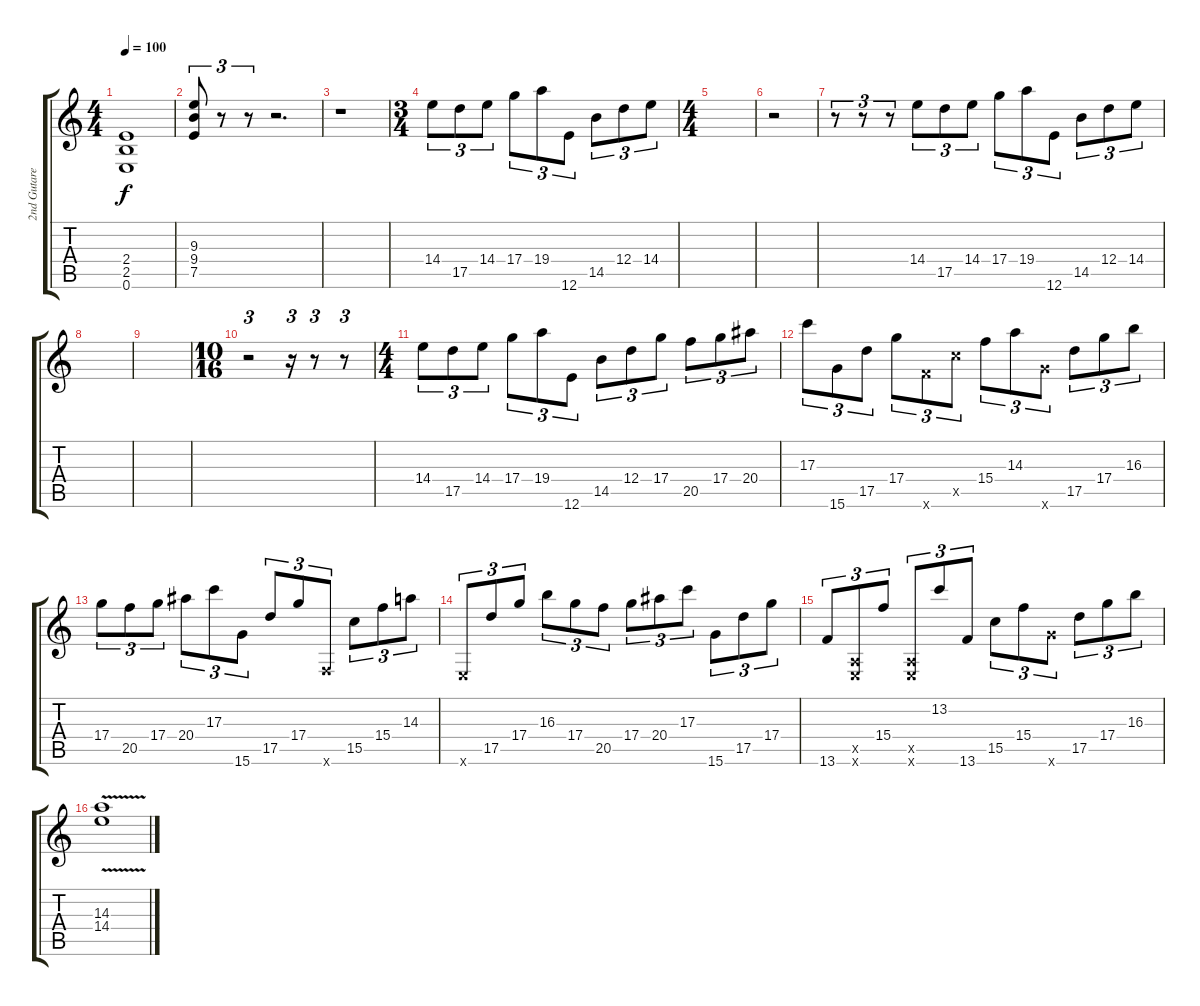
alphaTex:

\track ("2nd Gutare" "2nd Gutare") {instrument distortionguitar}
\staff {score tabs}
\tuning (E4 B3 G3 D3 A2 E2) {hide}
\ts (4 4)
\tempo 100
\clef g2
\ks c
(2.4 2.5 0.6).1{dy f} |
(9.3 9.4 7.5).8{tu (3 2)} r.8{tu (3 2)} r.8{tu (3 2)} r.2{d} |
r.1 |
\ts (3 4)
14.4.8{tu (3 2)} 17.5.8{tu (3 2)} 14.4.8{tu (3 2)} 17.4.8{tu (3 2)} 19.4.8{tu (3 2)} 12.6.8{tu (3 2)} 14.5.8{tu (3 2)} 12.4.8{tu (3 2)} 14.4.8{tu (3 2)} |
\ts (4 4)
|
r.2 |
r.8{tu (3 2)} r.8{tu (3 2)} r.8{tu (3 2)} 14.4.8{tu (3 2)} 17.5.8{tu (3 2)} 14.4.8{tu (3 2)} 17.4.8{tu (3 2)} 19.4.8{tu (3 2)} 12.6.8{tu (3 2)} 14.5.8{tu (3 2)} 12.4.8{tu (3 2)} 14.4.8{tu (3 2)} |
|
|
\ts (10 16)
r.2{tu (3 2)} r.16{tu (3 2)} r.8{tu (3 2)} r.8{tu (3 2)} |
\ts (4 4)
14.4.8{tu (3 2)} 17.5.8{tu (3 2)} 14.4.8{tu (3 2)} 17.4.8{tu (3 2)} 19.4.8{tu (3 2)} 12.6.8{tu (3 2)} 14.5.8{tu (3 2)} 12.4.8{tu (3 2)} 17.4.8{tu (3 2)} 20.5.8{tu (3 2)} 17.4.8{tu (3 2)} 20.4.8{tu (3 2)} |
17.3.8{tu (3 2)} 15.6.8{tu (3 2)} 17.5.8{tu (3 2)} 17.4.8{tu (3 2)} 13.6{x}.8{tu (3 2)} 15.5{x}.8{tu (3 2)} 15.4.8{tu (3 2)} 14.3.8{tu (3 2)} 15.6{x}.8{tu (3 2)} 17.5.8{tu (3 2)} 17.4.8{tu (3 2)} 16.3.8{tu (3 2)} |
17.4.8{tu (3 2)} 20.5.8{tu (3 2)} 17.4.8{tu (3 2)} 20.4.8{tu (3 2)} 17.3.8{tu (3 2)} 15.6.8{tu (3 2)} 17.5.8{tu (3 2)} 17.4.8{tu (3 2)} 1.6{x}.8{tu (3 2)} 15.5.8{tu (3 2)} 15.4.8{tu (3 2)} 14.3.8{tu (3 2)} |
0.6{x}.8{tu (3 2)} 17.5.8{tu (3 2)} 17.4.8{tu (3 2)} 16.3.8{tu (3 2)} 17.4.8{tu (3 2)} 20.5.8{tu (3 2)} 17.4.8{tu (3 2)} 20.4.8{tu (3 2)} 17.3.8{tu (3 2)} 15.6.8{tu (3 2)} 17.5.8{tu (3 2)} 17.4.8{tu (3 2)} |
13.6.8{tu (3 2)} (0.5{x} 0.6{x}).8{tu (3 2)} 15.4.8{tu (3 2)} (0.5{x} 0.6{x}).8{tu (3 2)} 13.2.8{tu (3 2)} 13.6.8{tu (3 2)} 15.5.8{tu (3 2)} 15.4.8{tu (3 2)} 15.6{x}.8{tu (3 2)} 17.5.8{tu (3 2)} 17.4.8{tu (3 2)} 16.3.8{tu (3 2)} |
(14.3{v} 14.4{v}).1{volume 0}
